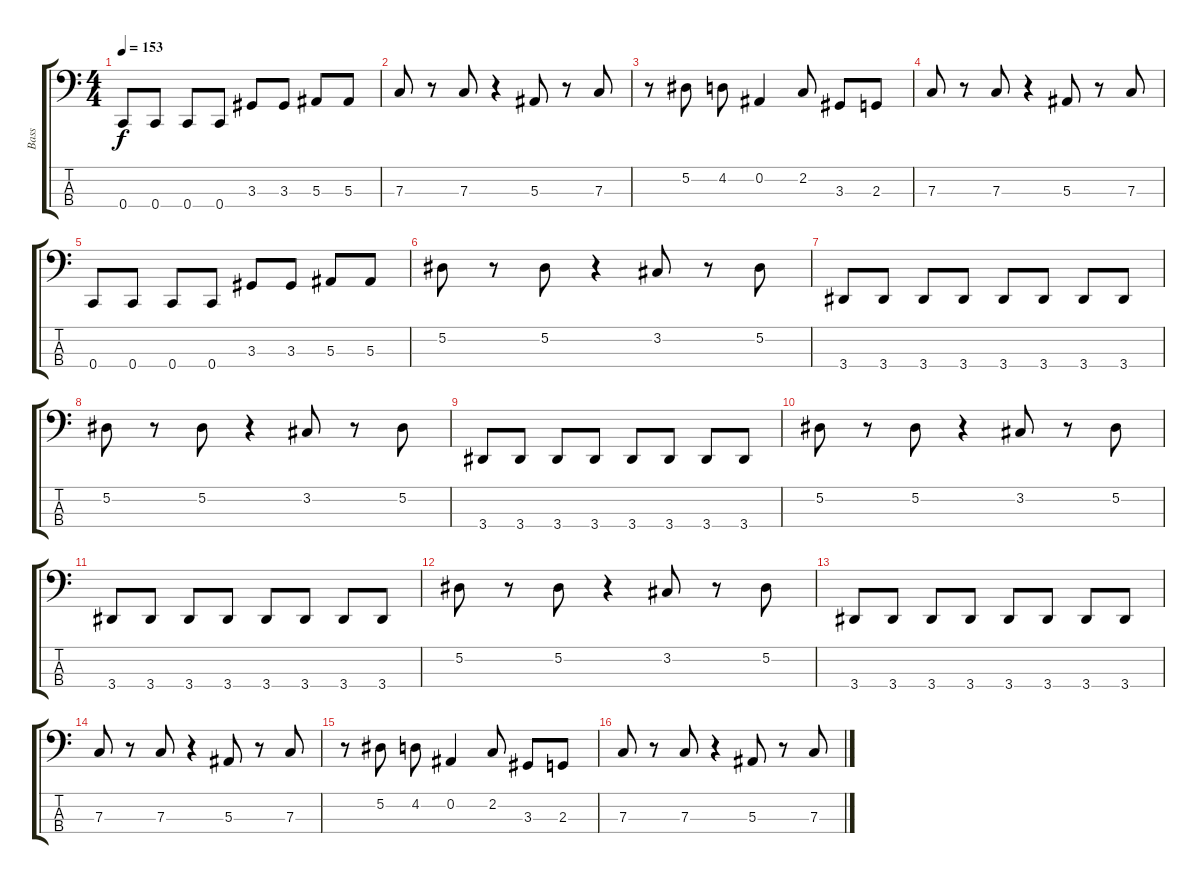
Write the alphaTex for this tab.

\track ("Bass" "Bass") {instrument slapbass1}
\staff {score tabs}
\tuning (Eb2 Bb1 F1 C1) {hide}
\ts (4 4)
\tempo 153
\clef f4
\ks c
0.4.8{dy f} 0.4.8 0.4.8 0.4.8 3.3.8 3.3.8 5.3.8 5.3.8 |
7.3.8 r.8 7.3.8 r.4 5.3.8 r.8 7.3.8 |
r.8 5.2.8 4.2.8 0.2.4 2.2.8 3.3.8 2.3.8 |
7.3.8 r.8 7.3.8 r.4 5.3.8 r.8 7.3.8 |
0.4.8 0.4.8 0.4.8 0.4.8 3.3.8 3.3.8 5.3.8 5.3.8 |
5.2.8 r.8 5.2.8 r.4 3.2.8 r.8 5.2.8 |
3.4.8 3.4.8 3.4.8 3.4.8 3.4.8 3.4.8 3.4.8 3.4.8 |
5.2.8 r.8 5.2.8 r.4 3.2.8 r.8 5.2.8 |
3.4.8 3.4.8 3.4.8 3.4.8 3.4.8 3.4.8 3.4.8 3.4.8 |
5.2.8 r.8 5.2.8 r.4 3.2.8 r.8 5.2.8 |
3.4.8 3.4.8 3.4.8 3.4.8 3.4.8 3.4.8 3.4.8 3.4.8 |
5.2.8 r.8 5.2.8 r.4 3.2.8 r.8 5.2.8 |
3.4.8 3.4.8 3.4.8 3.4.8 3.4.8 3.4.8 3.4.8 3.4.8 |
7.3.8 r.8 7.3.8 r.4 5.3.8 r.8 7.3.8 |
r.8 5.2.8 4.2.8 0.2.4 2.2.8 3.3.8 2.3.8 |
7.3.8 r.8 7.3.8 r.4 5.3.8 r.8 7.3.8
